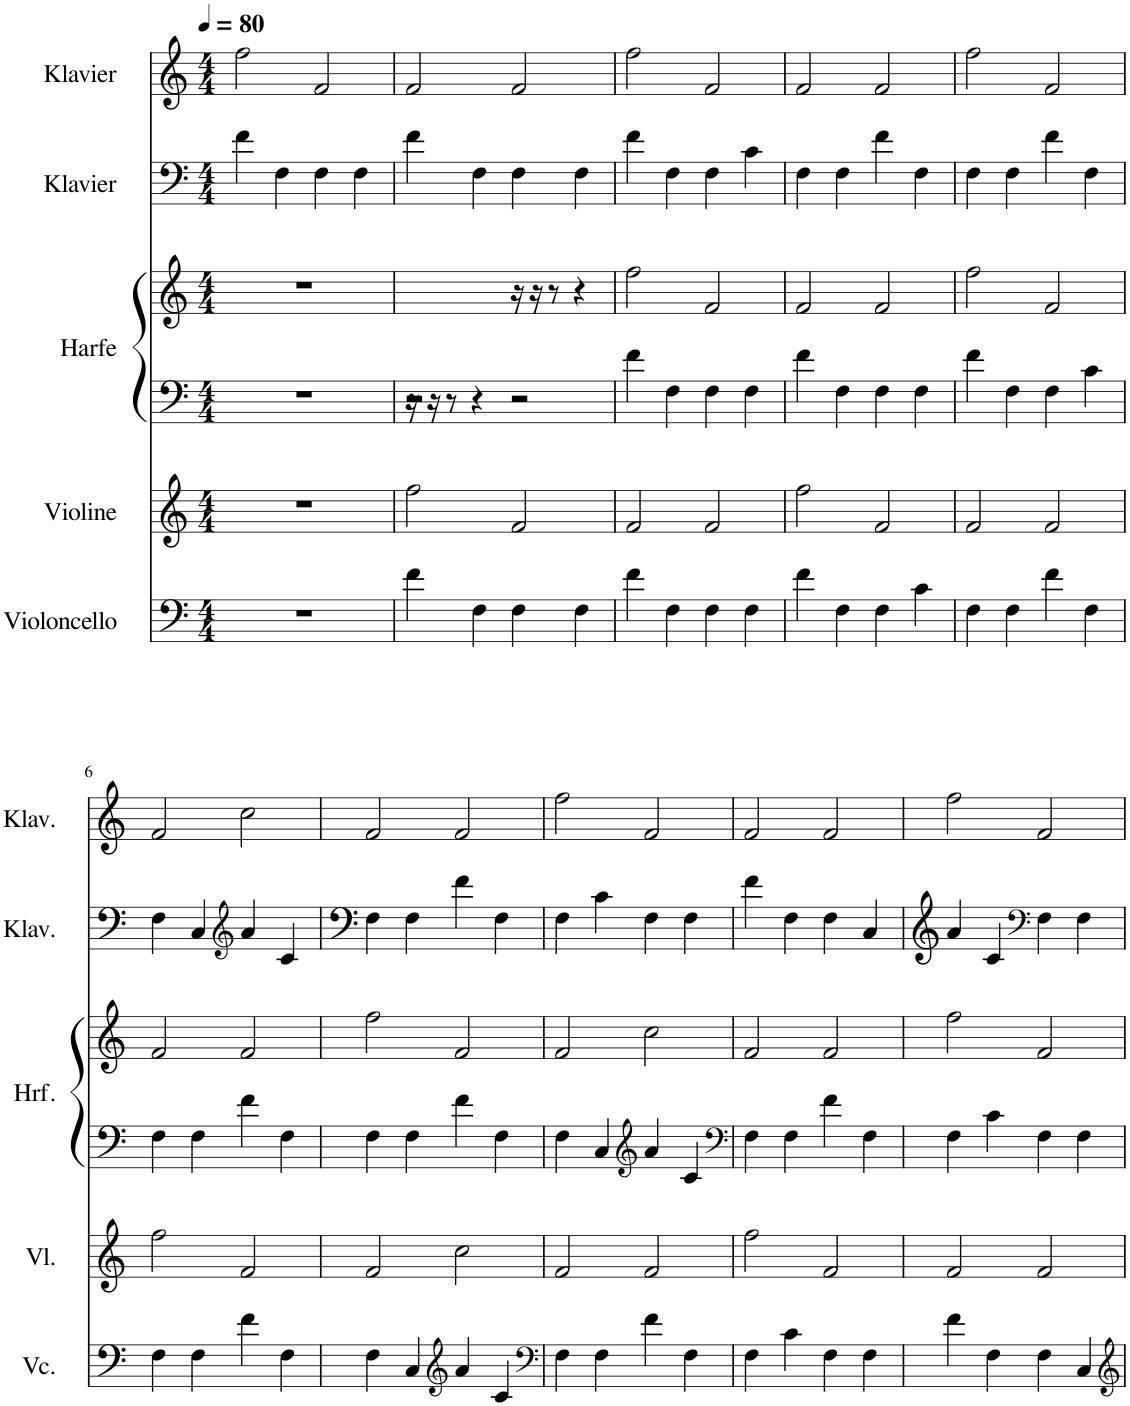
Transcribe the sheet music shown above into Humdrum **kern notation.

**kern	**kern	**kern	**kern	**kern	**kern
*part5	*part4	*part3	*part3	*part2	*part1
*staff6	*staff5	*staff4	*staff3	*staff2	*staff1
*I"Violoncello	*I"Violine	*I"Harfe	*	*I"Klavier	*I"Klavier
*I'Vc.	*I'Vl.	*I'Hrf.	*	*I'Klav.	*I'Klav.
*clefF4	*clefG2	*clefF4	*clefG2	*clefF4	*clefG2
*k[]	*k[]	*k[]	*k[]	*k[]	*k[]
*M4/4	*M4/4	*M4/4	*M4/4	*M4/4	*M4/4
*MM80	*MM80	*MM80	*MM80	*MM80	*MM80
=1	=1	=1	=1	=1	=1
1r	1r	1r	1r	4f\	2ff\
.	.	.	.	4F\	.
.	.	.	.	4F\	2f/
.	.	.	.	4F\	.
=2	=2	=2	=2	=2	=2
4f\	2ff\	16r	2r	4f\	2f/
.	.	16r	.	.	.
.	.	8r	.	.	.
4F\	.	4r	.	4F\	.
4F\	2f/	2r	16r	4F\	2f/
.	.	.	16r	.	.
.	.	.	8r	.	.
4F\	.	.	4r	4F\	.
=3	=3	=3	=3	=3	=3
4f\	2f/	4f\	2ff\	4f\	2ff\
4F\	.	4F\	.	4F\	.
4F\	2f/	4F\	2f/	4F\	2f/
4F\	.	4F\	.	4c\	.
=4	=4	=4	=4	=4	=4
4f\	2ff\	4f\	2f/	4F\	2f/
4F\	.	4F\	.	4F\	.
4F\	2f/	4F\	2f/	4f\	2f/
4c\	.	4F\	.	4F\	.
=5	=5	=5	=5	=5	=5
4F\	2f/	4f\	2ff\	4F\	2ff\
4F\	.	4F\	.	4F\	.
4f\	2f/	4F\	2f/	4f\	2f/
4F\	.	4c\	.	4F\	.
!!LO:LB:g=z
=6	=6	=6	=6	=6	=6
4F\	2ff\	4F\	2f/	4F\	2f/
4F\	.	4F\	.	4C/	.
*	*	*	*	*clefG2	*
4f\	2f/	4f\	2f/	4a/	2cc\
4F\	.	4F\	.	4c/	.
=7	=7	=7	=7	=7	=7
4F\	2f/	4F\	2ff\	4F\	2f/
4C/	.	4F\	.	4F\	.
*clefG2	*	*	*	*	*
4a/	2cc\	4f\	2f/	4f\	2f/
4c/	.	4F\	.	4F\	.
=8	=8	=8	=8	=8	=8
*clefF4	*	*	*	*	*
4F\	2f/	4F\	2f/	4F\	2ff\
4F\	.	4C/	.	4c\	.
*	*	*clefG2	*	*	*
4f\	2f/	4a/	2cc\	4F\	2f/
4F\	.	4c/	.	4F\	.
=9	=9	=9	=9	=9	=9
*	*	*clefF4	*	*	*
4F\	2ff\	4F\	2f/	4f\	2f/
4c\	.	4F\	.	4F\	.
4F\	2f/	4f\	2f/	4F\	2f/
4F\	.	4F\	.	4C/	.
=10	=10	=10	=10	=10	=10
4f\	2f/	4F\	2ff\	4a/	2ff\
4F\	.	4c\	.	4c/	.
*	*	*	*	*clefF4	*
4F\	2f/	4F\	2f/	4F\	2f/
4C/	.	4F\	.	4F\	.
=	=	=	=	=	=
*-	*-	*-	*-	*-	*-
